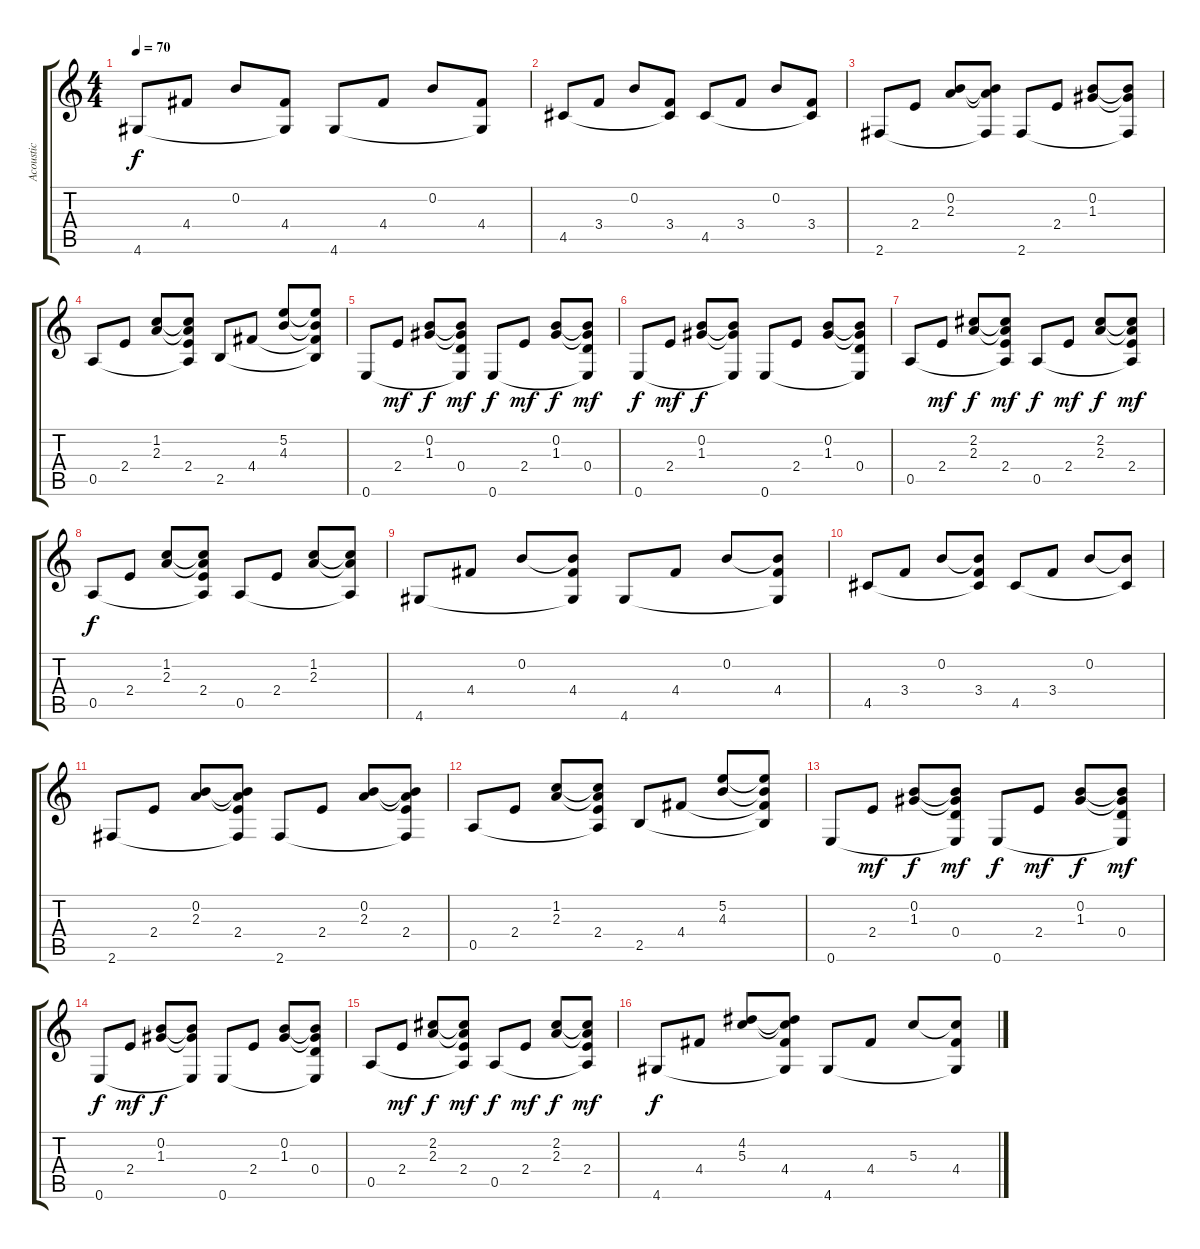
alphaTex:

\track ("Acoustic" "Acoustic") {instrument acousticguitarsteel}
\staff {score tabs}
\tuning (E4 B3 G3 D3 A2 E2) {hide}
\ts (4 4)
\tempo 70
\clef g2
\ks c
4.6.8{dy f} 4.4.8 0.2.8 (4.4 4.6{t}).8 4.6.8 4.4.8 0.2.8 (4.4 4.6{t}).8 |
4.5.8 3.4.8 0.2.8 (3.4 4.5{t}).8 4.5.8 3.4.8 0.2.8 (3.4 4.5{t}).8 |
2.6.8 2.4.8 (0.2 2.3).8 (0.2{t} 2.3{t} 2.6{t}).8 2.6.8 2.4.8 (0.2 1.3).8 (0.2{t} 1.3{t} 2.6{t}).8 |
0.5.8 2.4.8 (1.2 2.3).8 (1.2{t} 2.3{t} 2.4 0.5{t}).8 2.5.8 4.4.8 (5.2 4.3).8 (5.2{t} 4.3{t} 4.4{t} 2.5{t}).8 |
0.6.8 2.4.8{dy mf} (0.2 1.3).8{dy f} (0.2{t} 1.3{t} 0.4 0.6{t}).8{dy mf} 0.6.8{dy f} 2.4.8{dy mf} (0.2 1.3).8{dy f} (0.2{t} 1.3{t} 0.4 0.6{t}).8{dy mf} |
0.6.8{dy f} 2.4.8{dy mf} (0.2 1.3).8{dy f} (0.2{t} 1.3{t} 0.6{t}).8 0.6.8 2.4.8 (0.2 1.3).8 (0.2{t} 1.3{t} 0.4 0.6{t}).8 |
0.5.8 2.4.8{dy mf} (2.2 2.3).8{dy f} (2.2{t} 2.3{t} 2.4 0.5{t}).8{dy mf} 0.5.8{dy f} 2.4.8{dy mf} (2.2 2.3).8{dy f} (2.2{t} 2.3{t} 2.4 0.5{t}).8{dy mf} |
0.5.8{dy f} 2.4.8 (1.2 2.3).8 (1.2{t} 2.3{t} 2.4 0.5{t}).8 0.5.8 2.4.8 (1.2 2.3).8 (1.2{t} 2.3{t} 0.5{t}).8 |
4.6.8 4.4.8 0.2.8 (0.2{t} 4.4 4.6{t}).8 4.6.8 4.4.8 0.2.8 (0.2{t} 4.4 4.6{t}).8 |
4.5.8 3.4.8 0.2.8 (0.2{t} 3.4 4.5{t}).8 4.5.8 3.4.8 0.2.8 (0.2{t} 4.5{t}).8 |
2.6.8 2.4.8 (0.2 2.3).8 (0.2{t} 2.3{t} 2.4 2.6{t}).8 2.6.8 2.4.8 (0.2 2.3).8 (0.2{t} 2.3{t} 2.4 2.6{t}).8 |
0.5.8 2.4.8 (1.2 2.3).8 (1.2{t} 2.3{t} 2.4 0.5{t}).8 2.5.8 4.4.8 (5.2 4.3).8 (5.2{t} 4.3{t} 4.4{t} 2.5{t}).8 |
0.6.8 2.4.8{dy mf} (0.2 1.3).8{dy f} (0.2{t} 1.3{t} 0.4 0.6{t}).8{dy mf} 0.6.8{dy f} 2.4.8{dy mf} (0.2 1.3).8{dy f} (0.2{t} 1.3{t} 0.4 0.6{t}).8{dy mf} |
0.6.8{dy f} 2.4.8{dy mf} (0.2 1.3).8{dy f} (0.2{t} 1.3{t} 0.6{t}).8 0.6.8 2.4.8 (0.2 1.3).8 (0.2{t} 1.3{t} 0.4 0.6{t}).8 |
0.5.8 2.4.8{dy mf} (2.2 2.3).8{dy f} (2.2{t} 2.3{t} 2.4 0.5{t}).8{dy mf} 0.5.8{dy f} 2.4.8{dy mf} (2.2 2.3).8{dy f} (2.2{t} 2.3{t} 2.4 0.5{t}).8{dy mf} |
4.6.8{dy f} 4.4.8 (4.2 5.3).8 (4.2{t} 5.3{t} 4.4 4.6{t}).8 4.6.8 4.4.8 5.3.8 (5.3{t} 4.4 4.6{t}).8
